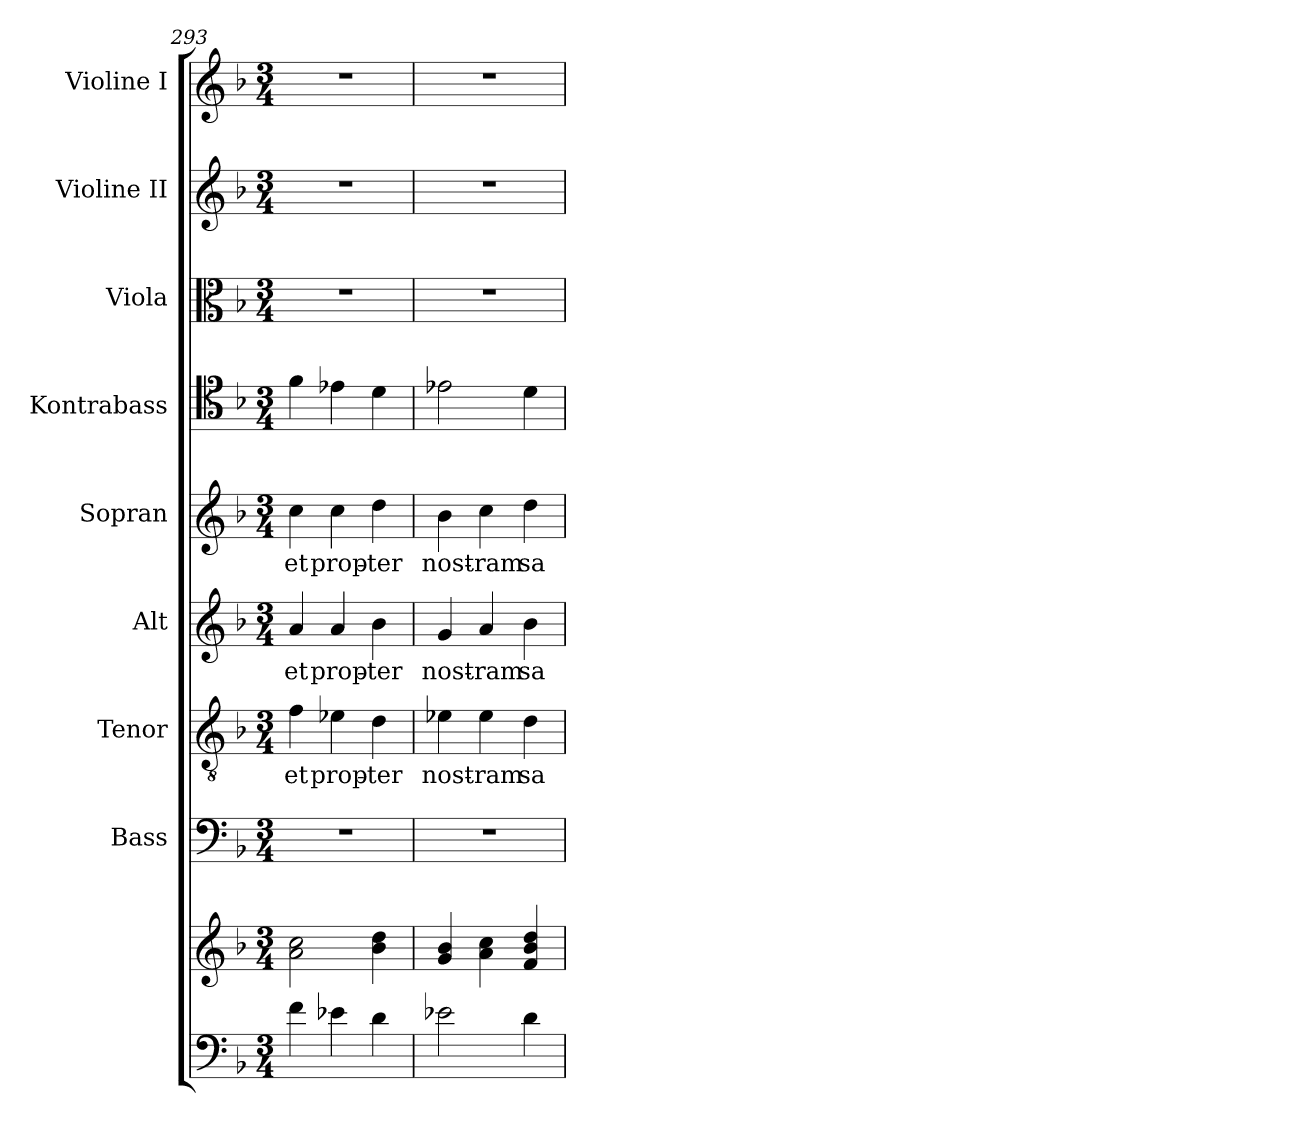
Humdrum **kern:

**kern	**kern	**kern	**kern	**text	**kern	**text	**kern	**text	**kern	**kern	**kern	**kern
*part9	*part9	*part8	*part7	*part7	*part6	*part6	*part5	*part5	*part4	*part3	*part2	*part1
*staff10	*staff9	*staff8	*staff7	*staff7	*staff6	*staff6	*staff5	*staff5	*staff4	*staff3	*staff2	*staff1
*	*	*I"Bass	*I"Tenor	*	*I"Alt	*	*I"Sopran	*	*I"Kontrabass	*I"Viola	*I"Violine II	*I"Violine I
*	*	*I'B.	*I'T.	*	*I'A.	*	*I'S.	*	*I'Kb.	*I'Vla.	*I'Vl. II	*I'Vl. I
*clefF4	*clefG2	*clefF4	*clefGv2	*	*clefG2	*	*clefG2	*	*clefC4	*clefC3	*clefG2	*clefG2
*	*	*	*	*	*	*	*	*	*ITrd7c12	*	*	*
*k[b-]	*k[b-]	*k[b-]	*k[b-]	*	*k[b-]	*	*k[b-]	*	*k[b-]	*k[b-]	*k[b-]	*k[b-]
*F:	*F:	*F:	*F:	*	*F:	*	*F:	*	*F:	*F:	*F:	*F:
*M3/4	*M3/4	*M3/4	*M3/4	*	*M3/4	*	*M3/4	*	*M3/4	*M3/4	*M3/4	*M3/4
=293	=293	=293	=293	=293	=293	=293	=293	=293	=293	=293	=293	=293
!	!	!	!	!LO:LY:b	!	!LO:LY:b	!	!LO:LY:b	!	!	!	!
4f\	2a\ 2cc\	2.r	4f\	et	4a/	et	4cc\	et	4F\	2.r	2.r	2.r
!	!	!	!	!LO:LY:b	!	!LO:LY:b	!	!LO:LY:b	!	!	!	!
4e-X\	.	.	4e-X\	prop-	4a/	prop-	4cc\	prop-	4E-X\	.	.	.
!	!	!	!	!LO:LY:b	!	!LO:LY:b	!	!LO:LY:b	!	!	!	!
4d\	4b-\ 4dd\	.	4d\	-ter	4b-\	-ter	4dd\	-ter	4D\	.	.	.
!!LO:LB:g=z
=294	=294	=294	=294	=294	=294	=294	=294	=294	=294	=294	=294	=294
!	!	!	!	!LO:LY:b	!	!LO:LY:b	!	!LO:LY:b	!	!	!	!
2e-X\	4g/ 4b-/	2.r	4e-X\	nost-	4g/	nost-	4b-\	nost-	2E-X\	2.r	2.r	2.r
!	!	!	!	!LO:LY:b	!	!LO:LY:b	!	!LO:LY:b	!	!	!	!
.	4a\ 4cc\	.	4e-\	-ram	4a/	-ram	4cc\	-ram	.	.	.	.
!	!	!	!	!LO:LY:b	!	!LO:LY:b	!	!LO:LY:b	!	!	!	!
4d\	4f/ 4b-/ 4dd/	.	4d\	sa-	4b-\	sa-	4dd\	sa-	4D\	.	.	.
=	=	=	=	=	=	=	=	=	=	=	=	=
*-	*-	*-	*-	*-	*-	*-	*-	*-	*-	*-	*-	*-
